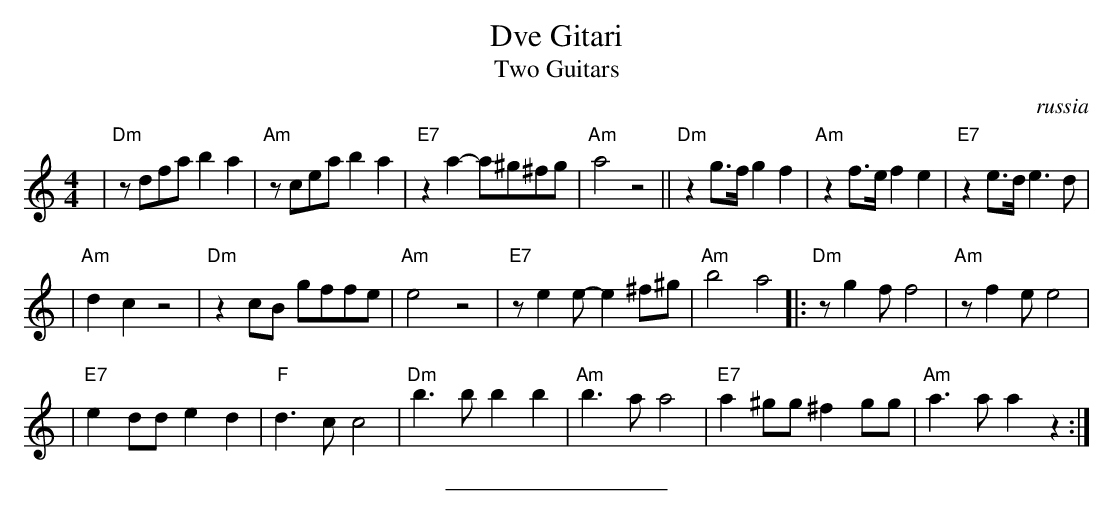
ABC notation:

X:1
T: Dve Gitari
T: Two Guitars
O:russia
M: 4/4
L: 1/8
K: Am
| "Dm"zdfa b2a2 \
| "Am"zcea b2a2 \
| "E7"z2a2- a^g^fg \
| "Am"a4 z4 \
|| "Dm"z2g>f g2f2 \
| "Am"z2f>e f2e2 \
| "E7"z2e>d e3d |
| "Am"d2c2 z4 \
| "Dm"z2cB gffe \
| "Am"e4 z4 \
| "E7"ze2e- e2^f^g \
| "Am"b4 a4 \
|: "Dm"zg2f f4 \
| "Am"zf2e e4 |
| "E7"e2dd e2d2 \
| "F"d3c c4 \
| "Dm"b3b b2b2 \
| "Am"b3a a4 \
| "E7"a2^gg ^f2gg \
| "Am"a3a a2z2 :|
